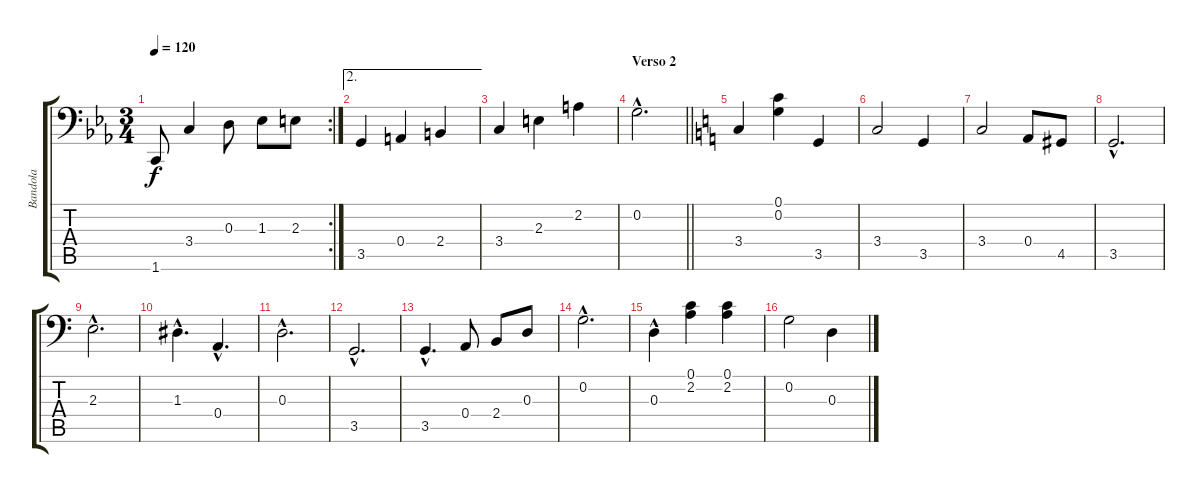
\track ("Bandola" "Bandola") {instrument acousticbass}
\staff {score tabs}
\tuning (C3 G2 D2 A1 E1 B0) {hide}
\rc 2
\ts (3 4)
\tempo 120
\clef f4
\ks eb
1.6.8{dy f} 3.4.4 0.3.8 1.3.8 2.3.8 |
\ae 2
3.5.4 0.4.4 2.4.4 |
3.4.4 2.3.4 2.2.4 |
\section ("" "Verso 2")
\barLineRight lightlight
0.2{hac}.2{d} |
\ks c
3.4.4 (0.1 0.2).4 3.5.4 |
3.4.2 3.5.4 |
3.4.2 0.4.8 4.5.8 |
3.5{hac}.2{d} |
2.3{hac}.2{d} |
1.3{hac}.4{d} 0.4{hac}.4{d} |
0.3{hac}.2{d} |
3.5{hac}.2{d} |
3.5{hac}.4{d} 0.4.8 2.4.8 0.3.8 |
0.2{hac}.2{d} |
0.3{hac}.4 (0.1 2.2).4 (0.1 2.2).4 |
0.2.2 0.3.4
